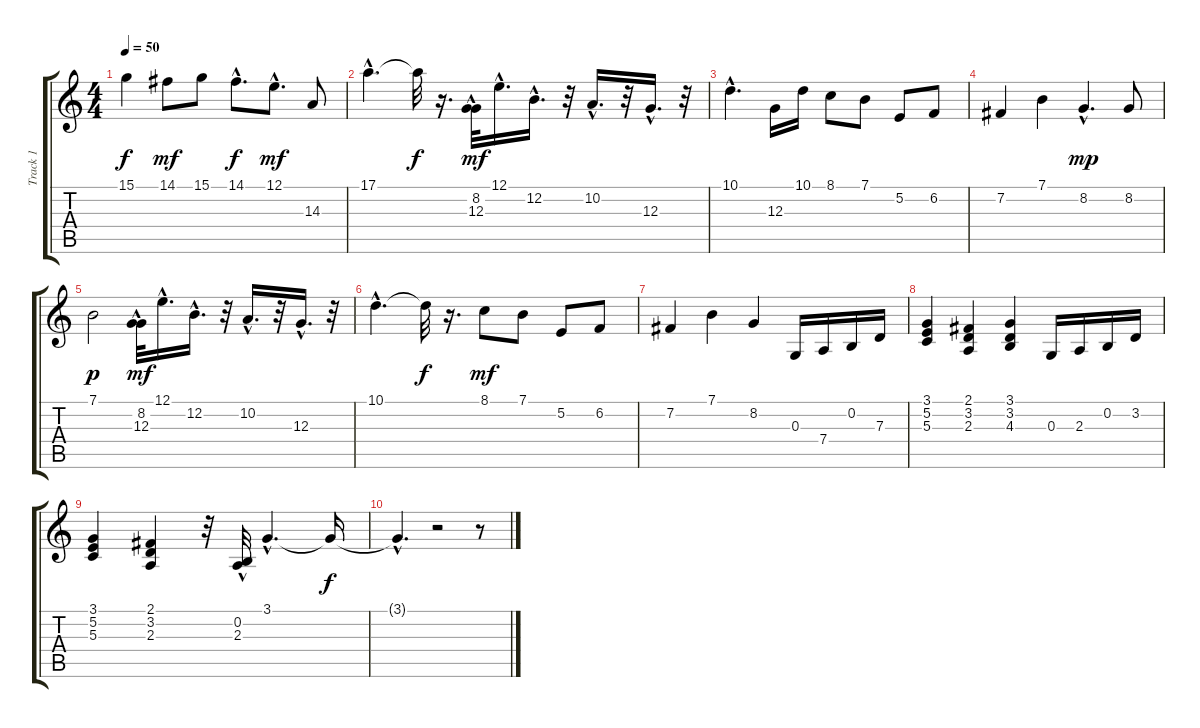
\track ("Track 1" "Track 1") {instrument acousticgrandpiano}
\staff {score tabs}
\tuning (E4 B3 G3 D3 A2 E2) {hide}
\ts (4 4)
\tempo 50
\clef g2
\ks c
15.1{t}.4{dy f} 14.1.8{dy mf} 15.1.8 14.1{hac}.8{d dy f} 12.1{hac}.8{d dy mf} 14.3.8 |
17.1{hac}.4{d} 17.1{t}.32{dy f} r.16{d} (8.2{hac} 12.3{hac}).32{dy mf} 12.1{hac}.16{d} 12.2{hac}.16{d} r.32 10.2{hac}.16{d} r.32 12.3{hac}.16{d} r.32 |
10.1{hac}.4{d} 12.3.16 10.1.16 8.1.8 7.1.8 5.2.8 6.2.8 |
7.2.4 7.1.4 8.2{hac}.4{d dy mp} 8.2.8 |
7.1.2{dy p} (8.2{hac} 12.3{hac}).32{dy mf} 12.1{hac}.16{d} 12.2{hac}.16{d} r.32 10.2{hac}.16{d} r.32 12.3{hac}.16{d} r.32 |
10.1{hac}.4{d} 10.1{t}.32{dy f} r.16{d} 8.1.8{dy mf} 7.1.8 5.2.8 6.2.8 |
7.2.4 7.1.4 8.2.4 0.3.16 7.4.16 0.2.16 7.3.16 |
(3.1 5.2 5.3).4 (2.1 3.2 2.3).4 (3.1 3.2 4.3).4 0.3.16 2.3.16 0.2.16 3.2.16 |
(3.1 5.2 5.3).4 (2.1 3.2 2.3).4 r.32 (0.2{hac} 2.3{hac}).32 3.1{hac}.4{d} 3.1{t}.16{dy f} |
3.1{hac t}.4{d} r.2 r.8
